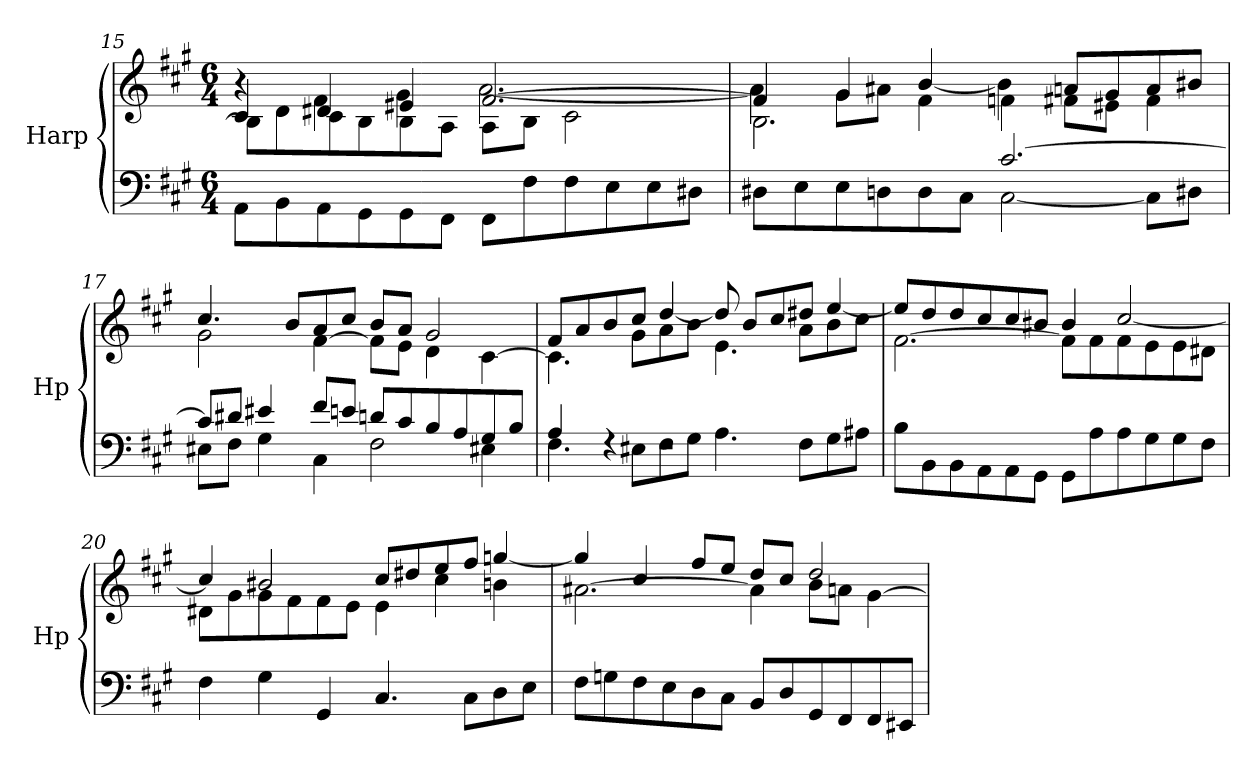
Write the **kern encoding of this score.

**kern	**kern
*part1	*part1
*staff2	*staff1
*I"Harp	*
*I'Hp	*
!!LO:LB:g=z
*clefF4	*clefG2
*k[f#c#g#]	*k[f#c#g#]
*M6/4	*M6/4
=15	=15
*	*^
*	*	*^
8AA\L	4c#/	4r	8B\L]
8BB\	.	.	8d\
8AA\	4d#X/	4f#\	8c#\
8GG#\	.	.	8B\
8GG#\	4e#X/	4g#\	8B\
8FF#\J	.	.	8A\J
8FF#\L	[2.f#/	[2.a\	8A\L
8F#\	.	.	8B\J
8F#\	.	.	2c#\
8E\	.	.	.
8E\	.	.	.
8D#X\J	.	.	.
=16	=16	=16	=16
*^	*	*	*
2.ryy	8D#X\L	4f#/]	4a\]	2.B\
.	8E\	.	.	.
.	8E\	4g#/	8g#\L	.
.	8Dn\	.	8a#X\J	.
.	8D\	4f#\	[4b/	.
.	8C#\J	.	.	.
[2.c#/	[2C#\	4fn\	4b\]	2.ryy
.	.	8f#X\L	8an/L	.
.	.	8e#X\J	8g#/	.
.	8C#\L]	4f#\	8a/	.
.	8D#X\J	.	8b#X/J	.
*	*	*	*v	*v
!!LO:LB:g=z
=17	=17	=17	=17
8c#/L]	8E#X\L	2g#\	4.cc#/
8d#X/J	8F#\J	.	.
4e#X/	4G#\	.	.
.	.	.	8b/L
8f#/L	4C#\	[4f#\	8a/
8en/J	.	.	8cc#/J
8dn/L	2F#\	8f#\L]	8b/L
8c#/	.	8e\J	8a/J
8B/	.	4d\	2g#/
8A/	.	.	.
8G#/	4E#X\	[4c#\	.
8B/J	.	.	.
=18	=18	=18	=18
4A/	4.F#\	4.c#\]	8f#/L
.	.	.	8a/
4rF	.	.	8b/
.	8E#X\L	8g#\L	8cc#/J
1rF	8F#\	8a\	[4dd/
.	8G#\J	8b\J	.
.	4.A\	4.e\	8dd/]
.	.	.	8b/L
.	.	.	8cc#/
.	8F#\L	8a\L	8dd#X/J
.	8G#\	8b\	[4ee/
.	8A#X\J	8cc#\J	.
*v	*v	*	*
!!LO:LB:g=z	!!
=19	=19	=19
8B\L	[2.f#\	8ee/L]
8BB\	.	8dd/
8BB\	.	8dd/
8AA\	.	8cc#/
8AA\	.	8cc#/
8GG#\J	.	8b#X/J
8GG#\L	8f#\L]	4b#/
8A\	8f#\	.
8A\	8f#\	[2cc#/
8G#\	8e\	.
8G#\	8e\	.
8F#\J	8d#X\J	.
=20	=20	=20
4F#\	8d#X\L	4cc#/]
.	8g#\	.
4G#\	8g#\	2b#X/
.	8f#\	.
4GG#/	8f#\	.
.	8e\J	.
4.C#/	4e\	8cc#/L
.	.	8dd#X/
.	4cc#\	8ee/
8C#\L	.	8ff#/J
8D\	4bn\	[4ggn/
8E\J	.	.
!!LO:LB:g=z	!!
=21	=21	=21
8F#\L	[2.a#X\	4gg/]
8Gn\	.	.
8F#\	.	4cc#/
8E\	.	.
8D\	.	8ff#/L
8C#\J	.	8ee/J
8BB/L	4a#\]	8dd/L
8D/	.	8cc#/J
8GG#/	8b\L	2dd/
8FF#/	8an\J	.
8FF#/	[4g#\	.
8EE#X/J	.	.
*	*v	*v
=	=
*-	*-
